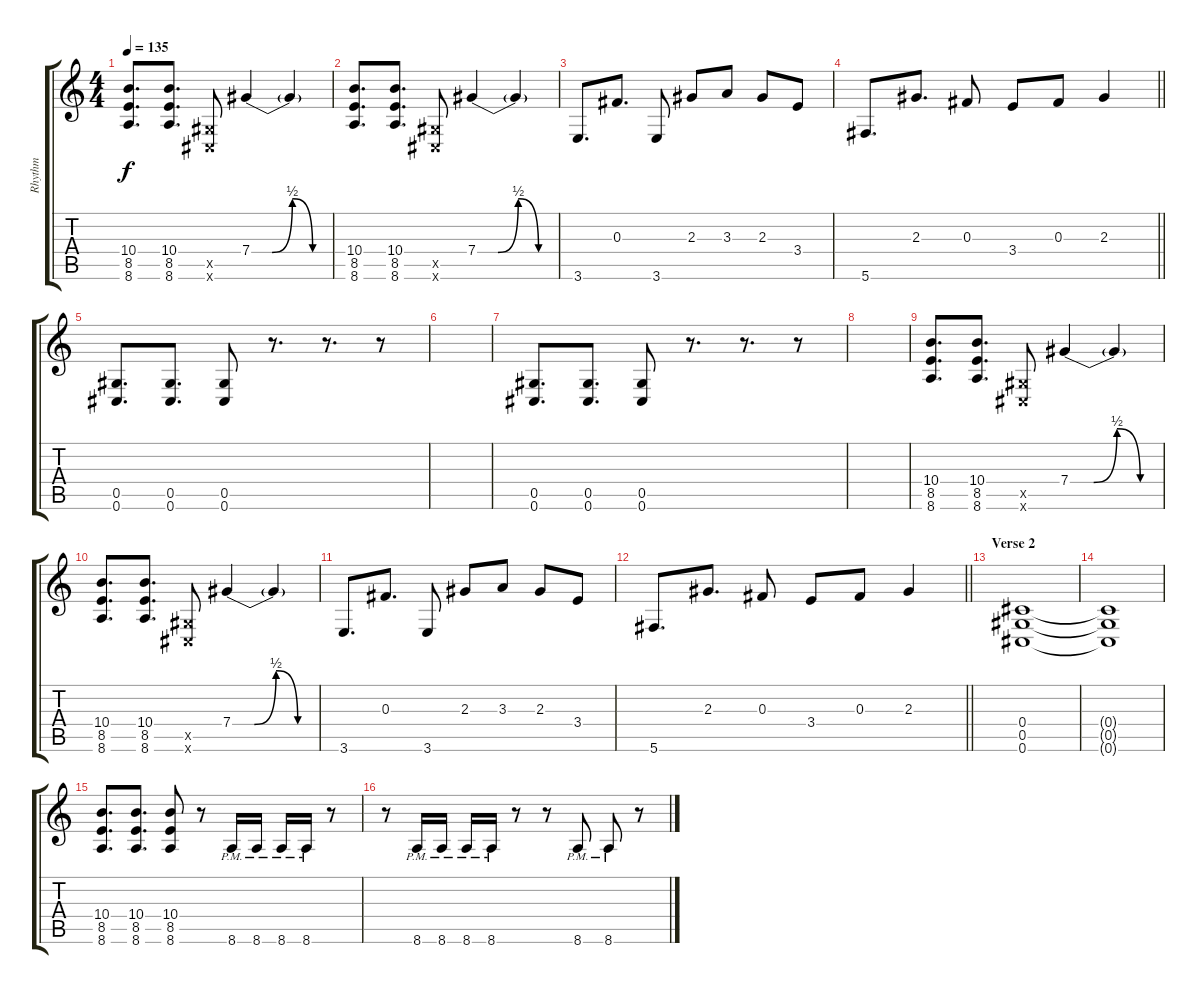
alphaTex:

\track ("Rhythm" "Rhythm") {instrument distortionguitar}
\staff {score tabs}
\tuning (Eb4 Bb3 Gb3 Db3 Ab2 Db2) {hide}
\ts (4 4)
\tempo 135
\clef g2
\ks c
(10.4 8.5 8.6).8{d dy f} (10.4 8.5 8.6).8{d} (0.5{x} 0.6{x}).8 7.4{be (custom 0 0 15 0 30 2 45 0 60 0)}.4 7.4{t}.4 |
(10.4 8.5 8.6).8{d} (10.4 8.5 8.6).8{d} (0.5{x} 0.6{x}).8 7.4{be (custom 0 0 15 0 30 2 45 0 60 0)}.4 7.4{t}.4 |
3.6.8{d} 0.3.8{d} 3.6.8 2.3.8 3.3.8 2.3.8 3.4.8 |
\barLineRight lightlight
5.6.8{d} 2.3.8{d} 0.3.8 3.4.8 0.3.8 2.3.4 |
\section ("" "")
(0.5 0.6).8{d} (0.5 0.6).8{d} (0.5 0.6).8 r.8{d} r.8{d} r.8 |
|
(0.5 0.6).8{d} (0.5 0.6).8{d} (0.5 0.6).8 r.8{d} r.8{d} r.8 |
|
(10.4 8.5 8.6).8{d} (10.4 8.5 8.6).8{d} (0.5{x} 0.6{x}).8 7.4{be (custom 0 0 15 0 30 2 45 0 60 0)}.4 7.4{t}.4 |
(10.4 8.5 8.6).8{d} (10.4 8.5 8.6).8{d} (0.5{x} 0.6{x}).8 7.4{be (custom 0 0 15 0 30 2 45 0 60 0)}.4 7.4{t}.4 |
3.6.8{d} 0.3.8{d} 3.6.8 2.3.8 3.3.8 2.3.8 3.4.8 |
\barLineRight lightlight
5.6.8{d} 2.3.8{d} 0.3.8 3.4.8 0.3.8 2.3.4 |
\section ("" "Verse 2")
(0.4 0.5 0.6).1 |
(0.4{t} 0.5{t} 0.6{t}).1 |
(10.4 8.5 8.6).8{d} (10.4 8.5 8.6).8{d} (10.4 8.5 8.6).8 r.8 8.6{pm}.16 8.6{pm}.16 8.6{pm}.16 8.6{pm}.16 r.8 |
r.8 8.6{pm}.16 8.6{pm}.16 8.6{pm}.16 8.6{pm}.16 r.8 r.8 8.6{pm}.8 8.6{pm}.8 r.8
